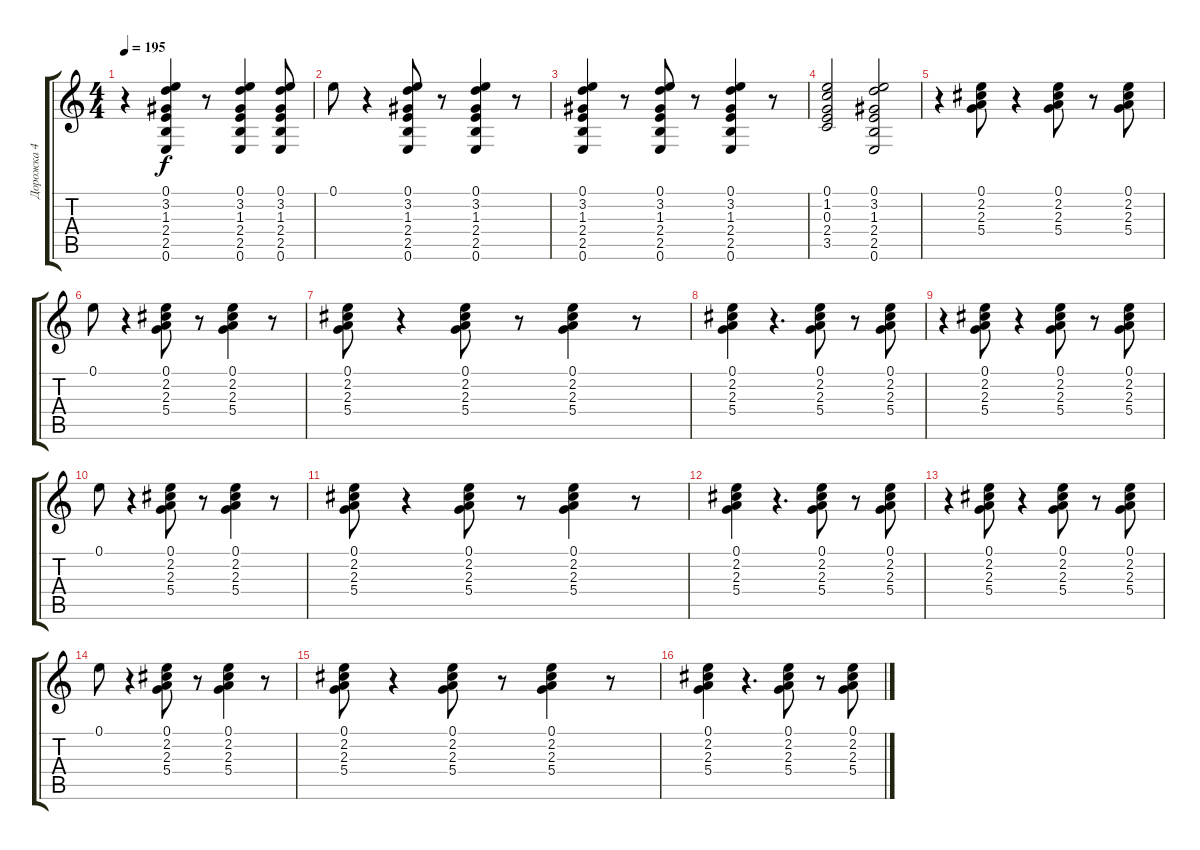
\track ("Дорожка 4" "Дорожка 4") {instrument electricguitarmuted}
\staff {score tabs}
\tuning (E4 B3 G3 D3 A2 E2) {hide}
\ts (4 4)
\tempo 195
\clef g2
\ks c
r.4{dy f} (0.1 3.2 1.3 2.4 2.5 0.6).4 r.8 (0.1 3.2 1.3 2.4 2.5 0.6).4 (0.1 3.2 1.3 2.4 2.5 0.6).8 |
0.1.8 r.4 (0.1 3.2 1.3 2.4 2.5 0.6).8 r.8 (0.1 3.2 1.3 2.4 2.5 0.6).4 r.8 |
(0.1 3.2 1.3 2.4 2.5 0.6).4 r.8 (0.1 3.2 1.3 2.4 2.5 0.6).8 r.8 (0.1 3.2 1.3 2.4 2.5 0.6).4 r.8 |
(0.1 1.2 0.3 2.4 3.5).2 (0.1 3.2 1.3 2.4 2.5 0.6).2 |
r.4 (0.1 2.2 2.3 5.4).8 r.4 (0.1 2.2 2.3 5.4).8 r.8 (0.1 2.2 2.3 5.4).8 |
0.1.8 r.4 (0.1 2.2 2.3 5.4).8 r.8 (0.1 2.2 2.3 5.4).4 r.8 |
(0.1 2.2 2.3 5.4).8 r.4 (0.1 2.2 2.3 5.4).8 r.8 (0.1 2.2 2.3 5.4).4 r.8 |
(0.1 2.2 2.3 5.4).4 r.4{d} (0.1 2.2 2.3 5.4).8 r.8 (0.1 2.2 2.3 5.4).8 |
r.4 (0.1 2.2 2.3 5.4).8 r.4 (0.1 2.2 2.3 5.4).8 r.8 (0.1 2.2 2.3 5.4).8 |
0.1.8 r.4 (0.1 2.2 2.3 5.4).8 r.8 (0.1 2.2 2.3 5.4).4 r.8 |
(0.1 2.2 2.3 5.4).8 r.4 (0.1 2.2 2.3 5.4).8 r.8 (0.1 2.2 2.3 5.4).4 r.8 |
(0.1 2.2 2.3 5.4).4 r.4{d} (0.1 2.2 2.3 5.4).8 r.8 (0.1 2.2 2.3 5.4).8 |
r.4 (0.1 2.2 2.3 5.4).8 r.4 (0.1 2.2 2.3 5.4).8 r.8 (0.1 2.2 2.3 5.4).8 |
0.1.8 r.4 (0.1 2.2 2.3 5.4).8 r.8 (0.1 2.2 2.3 5.4).4 r.8 |
(0.1 2.2 2.3 5.4).8 r.4 (0.1 2.2 2.3 5.4).8 r.8 (0.1 2.2 2.3 5.4).4 r.8 |
(0.1 2.2 2.3 5.4).4 r.4{d} (0.1 2.2 2.3 5.4).8 r.8 (0.1 2.2 2.3 5.4).8
